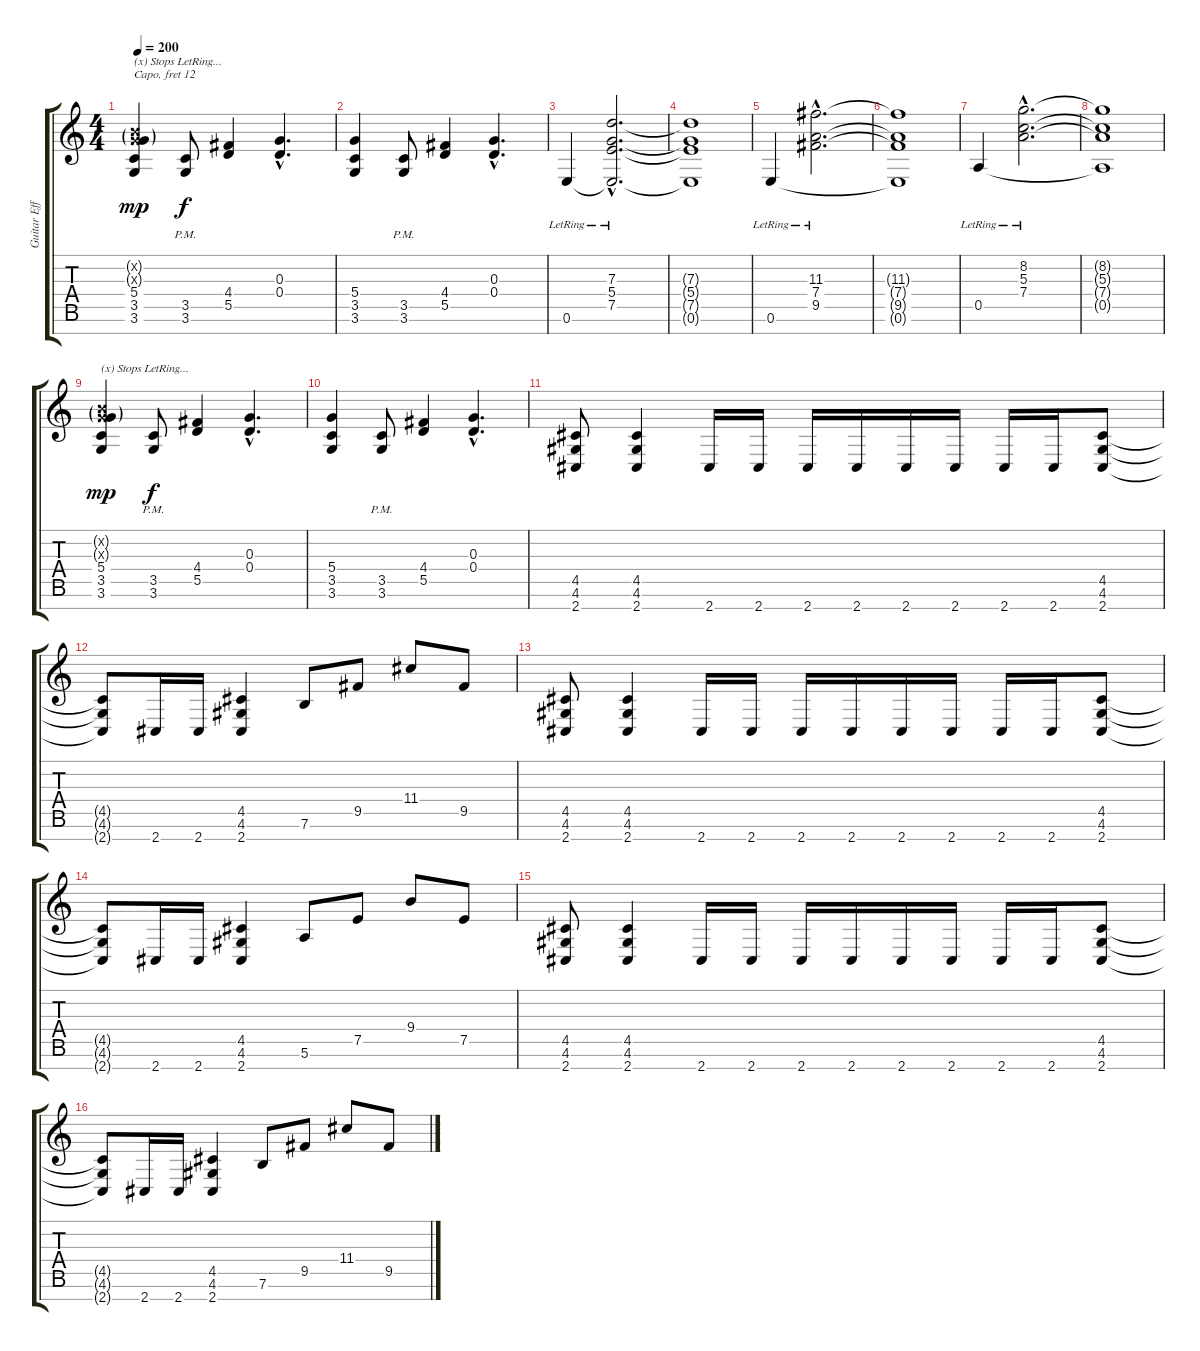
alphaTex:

\track ("Guitar Effect" "Guitar Eff") {instrument synthbrass1}
\staff {score tabs}
\capo 12
\tuning (E4 B3 G3 D3 A2 E2 B1) {hide}
\ts (4 4)
\tempo 200
\clef g2
\ks c
(0.2{g x} 0.3{g x} 5.4 3.5 3.6).4{txt "(x) Stops LetRing..." dy mp} (3.5{pm} 3.6{pm}).8{dy f} (4.4 5.5).4 (0.3{hac} 0.4{hac}).4{d} |
(5.4 3.5 3.6).4 (3.5{pm} 3.6{pm}).8 (4.4 5.5).4 (0.3{hac} 0.4{hac}).4{d} |
0.6{lr}.4 (7.3{hac lr} 5.4{hac lr} 7.5{hac lr} 0.6{hac t}).2{d} |
(7.3{t} 5.4{t} 7.5{t} 0.6{t}).1 |
0.6{lr}.4 (11.3{hac lr} 7.4{hac lr} 9.5{hac lr}).2{d} |
(11.3{t} 7.4{t} 9.5{t} 0.6{t}).1 |
0.5{lr}.4 (8.2{hac lr} 5.3{hac lr} 7.4{hac lr}).2{d} |
(8.2{t} 5.3{t} 7.4{t} 0.5{t}).1 |
(0.2{g x} 0.3{g x} 5.4 3.5 3.6).4{txt "(x) Stops LetRing..." dy mp} (3.5{pm} 3.6{pm}).8{dy f} (4.4 5.5).4 (0.3{hac} 0.4{hac}).4{d} |
(5.4 3.5 3.6).4 (3.5{pm} 3.6{pm}).8 (4.4 5.5).4 (0.3{hac} 0.4{hac}).4{d} |
(4.5 4.6 2.7).8 (4.5 4.6 2.7).4 2.7.16 2.7.16 2.7.16 2.7.16 2.7.16 2.7.16 2.7.16 2.7.16 (4.5 4.6 2.7).8 |
(4.5{t} 4.6{t} 2.7{t}).8 2.7.16 2.7.16 (4.5 4.6 2.7).4 7.6.8 9.5.8 11.4.8 9.5.8 |
(4.5 4.6 2.7).8 (4.5 4.6 2.7).4 2.7.16 2.7.16 2.7.16 2.7.16 2.7.16 2.7.16 2.7.16 2.7.16 (4.5 4.6 2.7).8 |
(4.5{t} 4.6{t} 2.7{t}).8 2.7.16 2.7.16 (4.5 4.6 2.7).4 5.6.8 7.5.8 9.4.8 7.5.8 |
(4.5 4.6 2.7).8 (4.5 4.6 2.7).4 2.7.16 2.7.16 2.7.16 2.7.16 2.7.16 2.7.16 2.7.16 2.7.16 (4.5 4.6 2.7).8 |
(4.5{t} 4.6{t} 2.7{t}).8 2.7.16 2.7.16 (4.5 4.6 2.7).4 7.6.8 9.5.8 11.4.8 9.5.8
